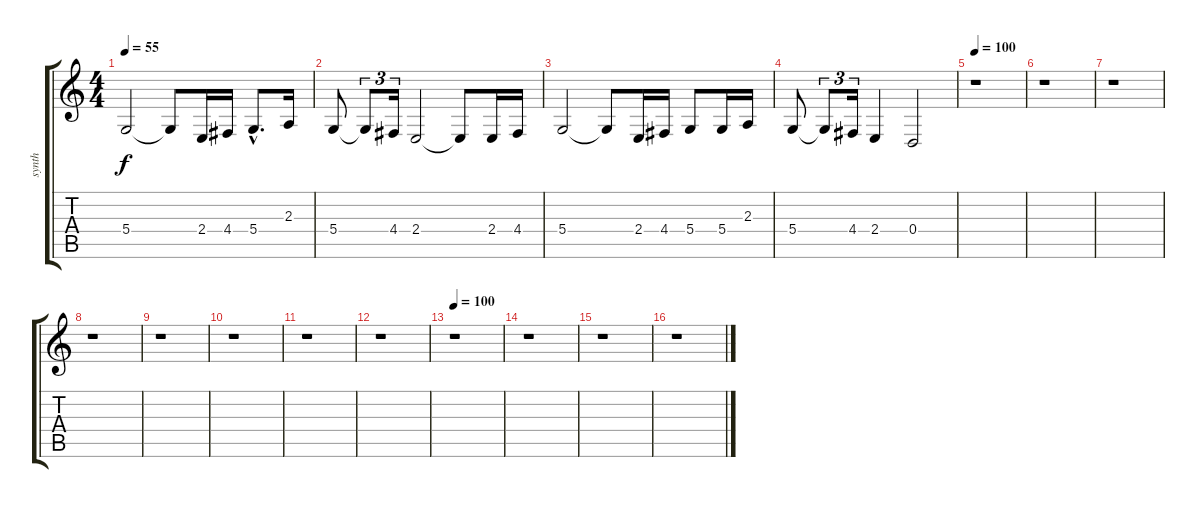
\track ("synth" "synth") {instrument stringensemble1}
\staff {score tabs}
\tuning (E4 B3 G3 D3 A2 E2) {hide}
\ts (4 4)
\tempo 55
\clef g2
\ks c
5.4.2{dy f} 5.4{t}.8 2.4.16 4.4.16 5.4{hac}.8{d} 2.3.16 |
5.4.8 5.4{t}.8{tu (3 2)} 4.4.16{tu (3 2)} 2.4.2 2.4{t}.8 2.4.16 4.4.16 |
5.4.2 5.4{t}.8 2.4.16 4.4.16 5.4.8 5.4.16 2.3.16 |
5.4.8 5.4{t}.8{tu (3 2)} 4.4.16{tu (3 2)} 2.4.4 0.4.2 |
\tempo 100
r.1 |
r.1 |
r.1 |
r.1 |
r.1 |
r.1 |
r.1 |
r.1 |
\tempo 100
r.1 |
r.1 |
r.1 |
r.1
